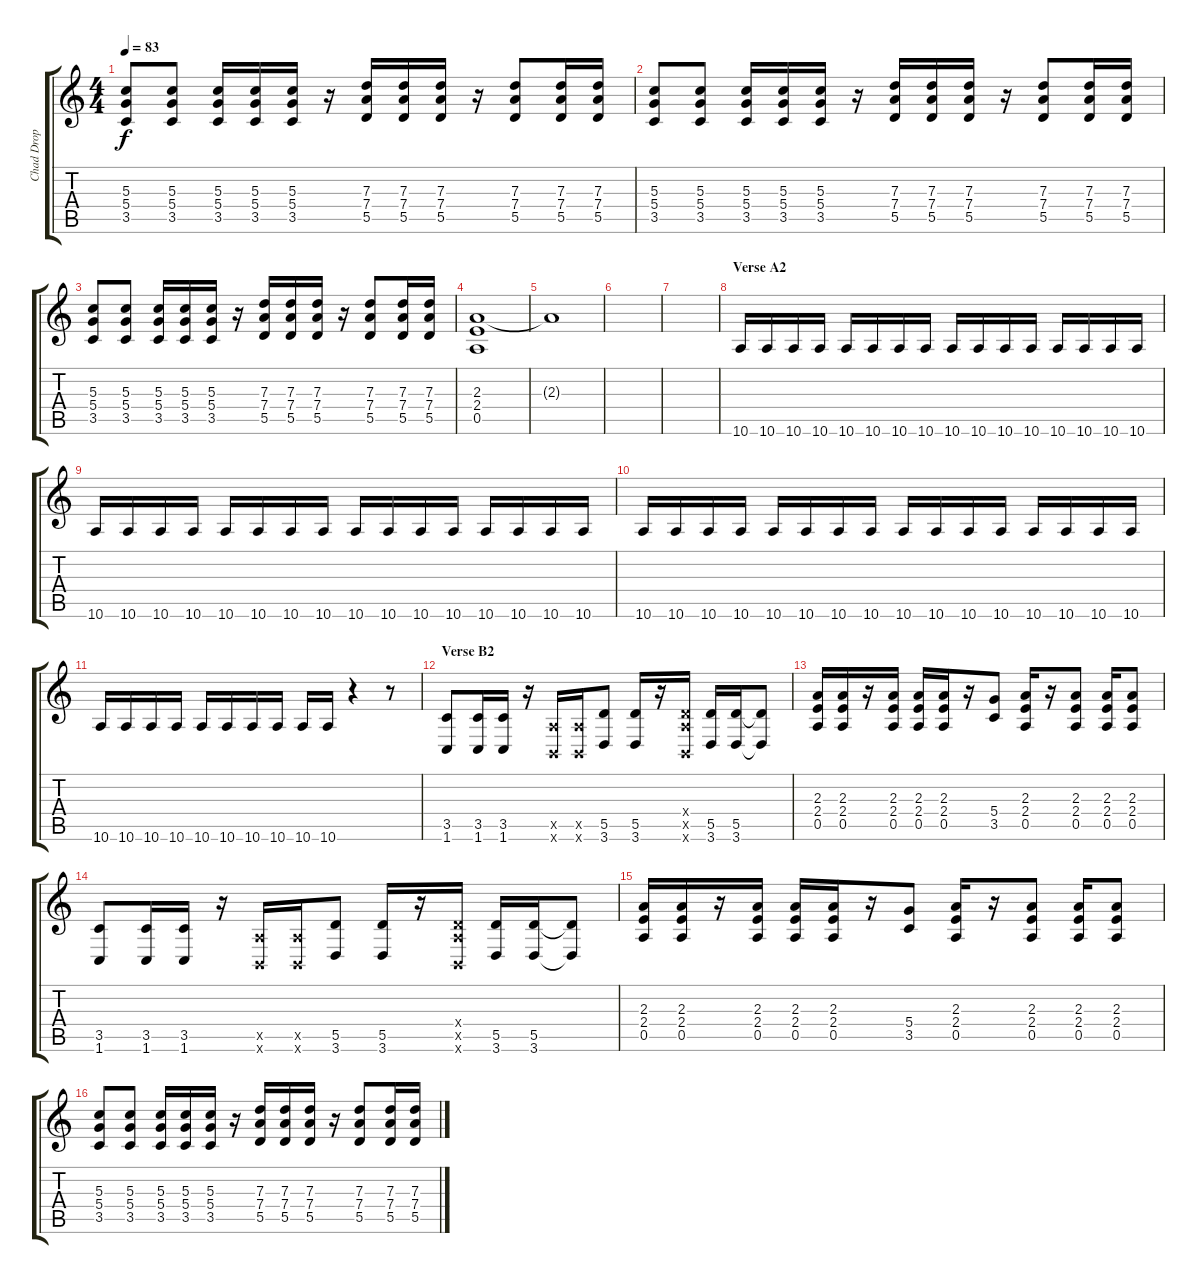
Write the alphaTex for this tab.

\track ("Chad Drop B" "Chad Drop ") {instrument distortionguitar}
\staff {score tabs}
\tuning (E4 B3 G3 D3 A2 B1) {hide}
\ts (4 4)
\tempo 83
\clef g2
\ks c
(5.3 5.4 3.5).8{dy f} (5.3 5.4 3.5).8 (5.3 5.4 3.5).16 (5.3 5.4 3.5).16 (5.3 5.4 3.5).16 r.16 (7.3 7.4 5.5).16 (7.3 7.4 5.5).16 (7.3 7.4 5.5).16 r.16 (7.3 7.4 5.5).8 (7.3 7.4 5.5).16 (7.3 7.4 5.5).16 |
(5.3 5.4 3.5).8 (5.3 5.4 3.5).8 (5.3 5.4 3.5).16 (5.3 5.4 3.5).16 (5.3 5.4 3.5).16 r.16 (7.3 7.4 5.5).16 (7.3 7.4 5.5).16 (7.3 7.4 5.5).16 r.16 (7.3 7.4 5.5).8 (7.3 7.4 5.5).16 (7.3 7.4 5.5).16 |
(5.3 5.4 3.5).8 (5.3 5.4 3.5).8 (5.3 5.4 3.5).16 (5.3 5.4 3.5).16 (5.3 5.4 3.5).16 r.16 (7.3 7.4 5.5).16 (7.3 7.4 5.5).16 (7.3 7.4 5.5).16 r.16 (7.3 7.4 5.5).8 (7.3 7.4 5.5).16 (7.3 7.4 5.5).16 |
\section ("" "")
(2.3 2.4 0.5).1 |
2.3{t}.1 |
|
|
\section ("" "Verse A2")
10.6.16{volume 10 instrument electricguitarmuted} 10.6.16{volume 10 instrument electricguitarmuted} 10.6.16{volume 10 instrument electricguitarmuted} 10.6.16{volume 10 instrument electricguitarmuted} 10.6.16{volume 10 instrument electricguitarmuted} 10.6.16{volume 10 instrument electricguitarmuted} 10.6.16{volume 10 instrument electricguitarmuted} 10.6.16{volume 10 instrument electricguitarmuted} 10.6.16{volume 10 instrument electricguitarmuted} 10.6.16{volume 10 instrument electricguitarmuted} 10.6.16{volume 10 instrument electricguitarmuted} 10.6.16{volume 10 instrument electricguitarmuted} 10.6.16{volume 10 instrument electricguitarmuted} 10.6.16{volume 10 instrument electricguitarmuted} 10.6.16{volume 10 instrument electricguitarmuted} 10.6.16{volume 10 instrument electricguitarmuted} |
10.6.16{volume 10 instrument electricguitarmuted} 10.6.16{volume 10 instrument electricguitarmuted} 10.6.16{volume 10 instrument electricguitarmuted} 10.6.16{volume 10 instrument electricguitarmuted} 10.6.16{volume 10 instrument electricguitarmuted} 10.6.16{volume 10 instrument electricguitarmuted} 10.6.16{volume 10 instrument electricguitarmuted} 10.6.16{volume 10 instrument electricguitarmuted} 10.6.16{volume 10 instrument electricguitarmuted} 10.6.16{volume 10 instrument electricguitarmuted} 10.6.16{volume 10 instrument electricguitarmuted} 10.6.16{volume 10 instrument electricguitarmuted} 10.6.16{volume 10 instrument electricguitarmuted} 10.6.16{volume 10 instrument electricguitarmuted} 10.6.16{volume 10 instrument electricguitarmuted} 10.6.16{volume 10 instrument electricguitarmuted} |
10.6.16{volume 10 instrument electricguitarmuted} 10.6.16{volume 10 instrument electricguitarmuted} 10.6.16{volume 10 instrument electricguitarmuted} 10.6.16{volume 10 instrument electricguitarmuted} 10.6.16{volume 10 instrument electricguitarmuted} 10.6.16{volume 10 instrument electricguitarmuted} 10.6.16{volume 10 instrument electricguitarmuted} 10.6.16{volume 10 instrument electricguitarmuted} 10.6.16{volume 10 instrument electricguitarmuted} 10.6.16{volume 10 instrument electricguitarmuted} 10.6.16{volume 10 instrument electricguitarmuted} 10.6.16{volume 10 instrument electricguitarmuted} 10.6.16{volume 10 instrument electricguitarmuted} 10.6.16{volume 10 instrument electricguitarmuted} 10.6.16{volume 10 instrument electricguitarmuted} 10.6.16{volume 10 instrument electricguitarmuted} |
10.6.16{volume 10 instrument electricguitarmuted} 10.6.16{volume 10 instrument electricguitarmuted} 10.6.16{volume 10 instrument electricguitarmuted} 10.6.16{volume 10 instrument electricguitarmuted} 10.6.16{volume 10 instrument electricguitarmuted} 10.6.16{volume 10 instrument electricguitarmuted} 10.6.16{volume 10 instrument electricguitarmuted} 10.6.16{volume 10 instrument electricguitarmuted} 10.6.16{volume 10 instrument electricguitarmuted} 10.6.16{volume 10 instrument electricguitarmuted} r.4{volume 10 instrument electricguitarmuted} r.8{volume 10 instrument electricguitarmuted} |
\section ("" "Verse B2")
(3.5 1.6).8{volume 13 instrument distortionguitar} (3.5 1.6).16 (3.5 1.6).16 r.16 (0.5{x} 0.6{x}).16 (0.5{x} 0.6{x}).16 (5.5 3.6).8 (5.5 3.6).16 r.16 (0.4{x} 0.5{x} 0.6{x}).16 (5.5 3.6).16 (5.5 3.6).16 (5.5{t} 3.6{t}).8 |
(2.3 2.4 0.5).16 (2.3 2.4 0.5).16 r.16 (2.3 2.4 0.5).16 (2.3 2.4 0.5).16 (2.3 2.4 0.5).16 r.16 (5.4 3.5).8 (2.3 2.4 0.5).16 r.16 (2.3 2.4 0.5).8 (2.3 2.4 0.5).16 (2.3 2.4 0.5).8 |
(3.5 1.6).8 (3.5 1.6).16 (3.5 1.6).16 r.16 (0.5{x} 0.6{x}).16 (0.5{x} 0.6{x}).16 (5.5 3.6).8 (5.5 3.6).16 r.16 (0.4{x} 0.5{x} 0.6{x}).16 (5.5 3.6).16 (5.5 3.6).16 (5.5{t} 3.6{t}).8 |
(2.3 2.4 0.5).16 (2.3 2.4 0.5).16 r.16 (2.3 2.4 0.5).16 (2.3 2.4 0.5).16 (2.3 2.4 0.5).16 r.16 (5.4 3.5).8 (2.3 2.4 0.5).16 r.16 (2.3 2.4 0.5).8 (2.3 2.4 0.5).16 (2.3 2.4 0.5).8 |
(5.3 5.4 3.5).8 (5.3 5.4 3.5).8 (5.3 5.4 3.5).16 (5.3 5.4 3.5).16 (5.3 5.4 3.5).16 r.16 (7.3 7.4 5.5).16 (7.3 7.4 5.5).16 (7.3 7.4 5.5).16 r.16 (7.3 7.4 5.5).8 (7.3 7.4 5.5).16 (7.3 7.4 5.5).16
